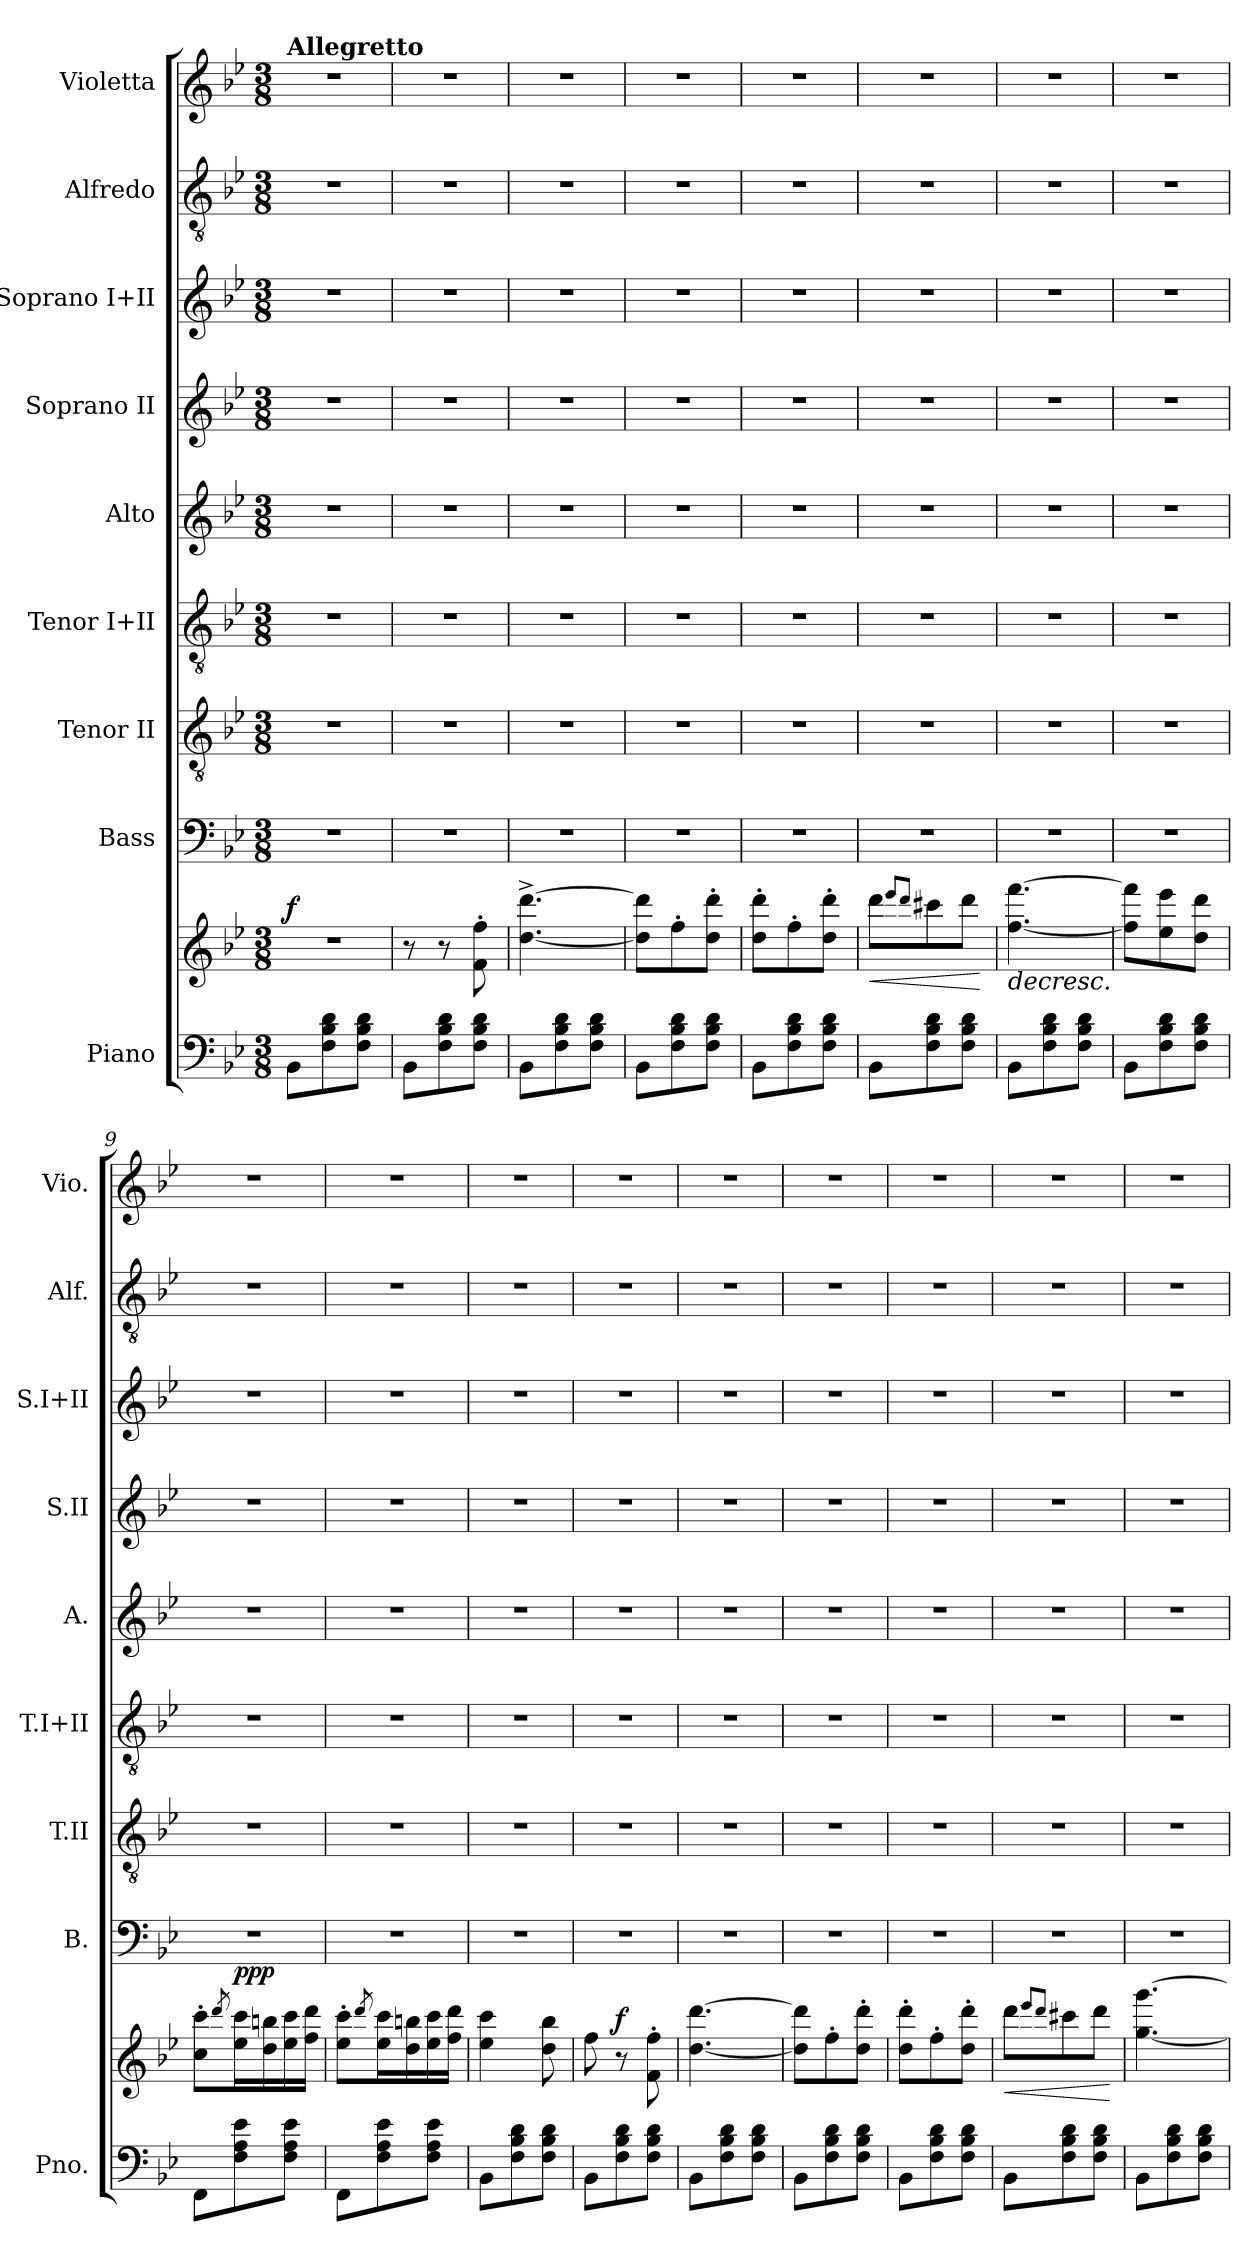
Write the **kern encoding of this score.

**kern	**kern	**dynam	**kern	**kern	**kern	**kern	**kern	**kern	**kern	**kern
*part9	*part9	*part9	*part8	*part7	*part6	*part5	*part4	*part3	*part2	*part1
*staff10	*staff9	*staff9/10	*staff8	*staff7	*staff6	*staff5	*staff4	*staff3	*staff2	*staff1
*I"Piano	*	*	*I"Bass	*I"Tenor II	*I"Tenor I+II	*I"Alto	*I"Soprano II	*I"Soprano I+II	*I"Alfredo	*I"Violetta
*I'Pno.	*	*	*I'B.	*I'T.II	*I'T.I+II	*I'A.	*I'S.II	*I'S.I+II	*I'Alf.	*I'Vio.
*clefF4	*clefG2	*	*clefF4	*clefGv2	*clefGv2	*clefG2	*clefG2	*clefG2	*clefGv2	*clefG2
*k[b-e-]	*k[b-e-]	*	*k[b-e-]	*k[b-e-]	*k[b-e-]	*k[b-e-]	*k[b-e-]	*k[b-e-]	*k[b-e-]	*k[b-e-]
*M3/8	*M3/8	*	*M3/8	*M3/8	*M3/8	*M3/8	*M3/8	*M3/8	*M3/8	*M3/8
*MM104	*MM104	*	*MM104	*MM104	*MM104	*MM104	*MM104	*MM104	*MM104	*MM104
=1	=1	=1	=1	=1	=1	=1	=1	=1	=1	=1
!	!	!	!	!	!	!	!	!	!	!LO:TX:a:B:t=Allegretto
!	!	!LO:DY:a	!	!	!	!	!	!	!	!
8BB-\L	4.r	f	4.r	4.r	4.r	4.r	4.r	4.r	4.r	4.r
8F\ 8B-\ 8d\	.	.	.	.	.	.	.	.	.	.
8F\ 8B-\ 8d\J	.	.	.	.	.	.	.	.	.	.
=2	=2	=2	=2	=2	=2	=2	=2	=2	=2	=2
8BB-\L	8r	.	4.r	4.r	4.r	4.r	4.r	4.r	4.r	4.r
8F\ 8B-\ 8d\	8r	.	.	.	.	.	.	.	.	.
8F\ 8B-\ 8d\J	8f\' 8ff\'	.	.	.	.	.	.	.	.	.
=3	=3	=3	=3	=3	=3	=3	=3	=3	=3	=3
8BB-\L	[4.dd\^ [4.ddd\^	.	4.r	4.r	4.r	4.r	4.r	4.r	4.r	4.r
8F\ 8B-\ 8d\	.	.	.	.	.	.	.	.	.	.
8F\ 8B-\ 8d\J	.	.	.	.	.	.	.	.	.	.
=4	=4	=4	=4	=4	=4	=4	=4	=4	=4	=4
8BB-\L	8dd\] 8ddd\]L	.	4.r	4.r	4.r	4.r	4.r	4.r	4.r	4.r
8F\ 8B-\ 8d\	8ff'\	.	.	.	.	.	.	.	.	.
8F\ 8B-\ 8d\J	8dd\' 8ddd\'J	.	.	.	.	.	.	.	.	.
=5	=5	=5	=5	=5	=5	=5	=5	=5	=5	=5
8BB-\L	8dd\' 8ddd\'L	.	4.r	4.r	4.r	4.r	4.r	4.r	4.r	4.r
8F\ 8B-\ 8d\	8ff'\	.	.	.	.	.	.	.	.	.
8F\ 8B-\ 8d\J	8dd\' 8ddd\'J	.	.	.	.	.	.	.	.	.
=6	=6	=6	=6	=6	=6	=6	=6	=6	=6	=6
!	!	!LO:HP:b	!	!	!	!	!	!	!	!
8BB-\L	8ddd\L	<	4.r	4.r	4.r	4.r	4.r	4.r	4.r	4.r
.	8qeee-/L	.	.	.	.	.	.	.	.	.
.	8qddd/J	.	.	.	.	.	.	.	.	.
8F\ 8B-\ 8d\	8ccc#X\	.	.	.	.	.	.	.	.	.
8F\ 8B-\ 8d\J	8ddd\J	.	.	.	.	.	.	.	.	.
.	.	[	.	.	.	.	.	.	.	.
=7	=7	=7	=7	=7	=7	=7	=7	=7	=7	=7
!	!	!LO:HP:b	!	!	!	!	!	!	!	!
8BB-\L	[4.ff\ [4.fff\	>	4.r	4.r	4.r	4.r	4.r	4.r	4.r	4.r
8F\ 8B-\ 8d\	.	.	.	.	.	.	.	.	.	.
8F\ 8B-\ 8d\J	.	.	.	.	.	.	.	.	.	.
=8	=8	=8	=8	=8	=8	=8	=8	=8	=8	=8
8BB-\L	8ff\] 8fff\]L	.	4.r	4.r	4.r	4.r	4.r	4.r	4.r	4.r
8F\ 8B-\ 8d\	8ee-\ 8eee-\	.	.	.	.	.	.	.	.	.
8F\ 8B-\ 8d\J	8dd\ 8ddd\J	.	.	.	.	.	.	.	.	.
=9	=9	=9	=9	=9	=9	=9	=9	=9	=9	=9
8FF\L	8cc\' 8ccc\'L	.	4.r	4.r	4.r	4.r	4.r	4.r	4.r	4.r
.	8qddd/	.	.	.	.	.	.	.	.	.
!	!	!LO:DY:a	!	!	!	!	!	!	!	!
8F\ 8A\ 8e-\	16ee-\ 16ccc\L	ppp	.	.	.	.	.	.	.	.
.	16dd\ 16bbn\	.	.	.	.	.	.	.	.	.
8F\ 8A\ 8e-\J	16ee-\ 16ccc\	.	.	.	.	.	.	.	.	.
.	16ff\ 16ddd\JJ	.	.	.	.	.	.	.	.	.
=10	=10	=10	=10	=10	=10	=10	=10	=10	=10	=10
8FF\L	8ee-\' 8ccc\'L	.	4.r	4.r	4.r	4.r	4.r	4.r	4.r	4.r
.	8qddd/	.	.	.	.	.	.	.	.	.
8F\ 8A\ 8e-\	16ee-\ 16ccc\L	.	.	.	.	.	.	.	.	.
.	16dd\ 16bbn\	.	.	.	.	.	.	.	.	.
8F\ 8A\ 8e-\J	16ee-\ 16ccc\	.	.	.	.	.	.	.	.	.
.	16ff\ 16ddd\JJ	.	.	.	.	.	.	.	.	.
=11	=11	=11	=11	=11	=11	=11	=11	=11	=11	=11
8BB-\L	4ee-\ 4ccc\	.	4.r	4.r	4.r	4.r	4.r	4.r	4.r	4.r
8F\ 8B-\ 8d\	.	.	.	.	.	.	.	.	.	.
8F\ 8B-\ 8d\J	8dd\ 8bb-\	.	.	.	.	.	.	.	.	.
!!LO:LB:g=z
=12	=12	=12	=12	=12	=12	=12	=12	=12	=12	=12
8BB-\L	8ff\	.	4.r	4.r	4.r	4.r	4.r	4.r	4.r	4.r
!	!	!LO:DY:a	!	!	!	!	!	!	!	!
8F\ 8B-\ 8d\	8r	f	.	.	.	.	.	.	.	.
8F\ 8B-\ 8d\J	8f\' 8ff\'	.	.	.	.	.	.	.	.	.
=13	=13	=13	=13	=13	=13	=13	=13	=13	=13	=13
8BB-\L	[4.dd\ [4.ddd\	.	4.r	4.r	4.r	4.r	4.r	4.r	4.r	4.r
8F\ 8B-\ 8d\	.	.	.	.	.	.	.	.	.	.
8F\ 8B-\ 8d\J	.	.	.	.	.	.	.	.	.	.
=14	=14	=14	=14	=14	=14	=14	=14	=14	=14	=14
8BB-\L	8dd\] 8ddd\]L	.	4.r	4.r	4.r	4.r	4.r	4.r	4.r	4.r
8F\ 8B-\ 8d\	8ff'\	.	.	.	.	.	.	.	.	.
8F\ 8B-\ 8d\J	8dd\' 8ddd\'J	.	.	.	.	.	.	.	.	.
=15	=15	=15	=15	=15	=15	=15	=15	=15	=15	=15
8BB-\L	8dd\' 8ddd\'L	.	4.r	4.r	4.r	4.r	4.r	4.r	4.r	4.r
8F\ 8B-\ 8d\	8ff'\	.	.	.	.	.	.	.	.	.
8F\ 8B-\ 8d\J	8dd\' 8ddd\'J	.	.	.	.	.	.	.	.	.
.	.	]	.	.	.	.	.	.	.	.
=16	=16	=16	=16	=16	=16	=16	=16	=16	=16	=16
!	!	!LO:HP:b	!	!	!	!	!	!	!	!
8BB-\L	8ddd\L	<	4.r	4.r	4.r	4.r	4.r	4.r	4.r	4.r
.	8qeee-/L	.	.	.	.	.	.	.	.	.
.	8qddd/J	.	.	.	.	.	.	.	.	.
8F\ 8B-\ 8d\	8ccc#X\	.	.	.	.	.	.	.	.	.
8F\ 8B-\ 8d\J	8ddd\J	.	.	.	.	.	.	.	.	.
.	.	[	.	.	.	.	.	.	.	.
=17	=17	=17	=17	=17	=17	=17	=17	=17	=17	=17
8BB-\L	[4.gg\ [4.ggg\	.	4.r	4.r	4.r	4.r	4.r	4.r	4.r	4.r
8F\ 8B-\ 8d\	.	.	.	.	.	.	.	.	.	.
8F\ 8B-\ 8d\J	.	.	.	.	.	.	.	.	.	.
=	=	=	=	=	=	=	=	=	=	=
*-	*-	*-	*-	*-	*-	*-	*-	*-	*-	*-
